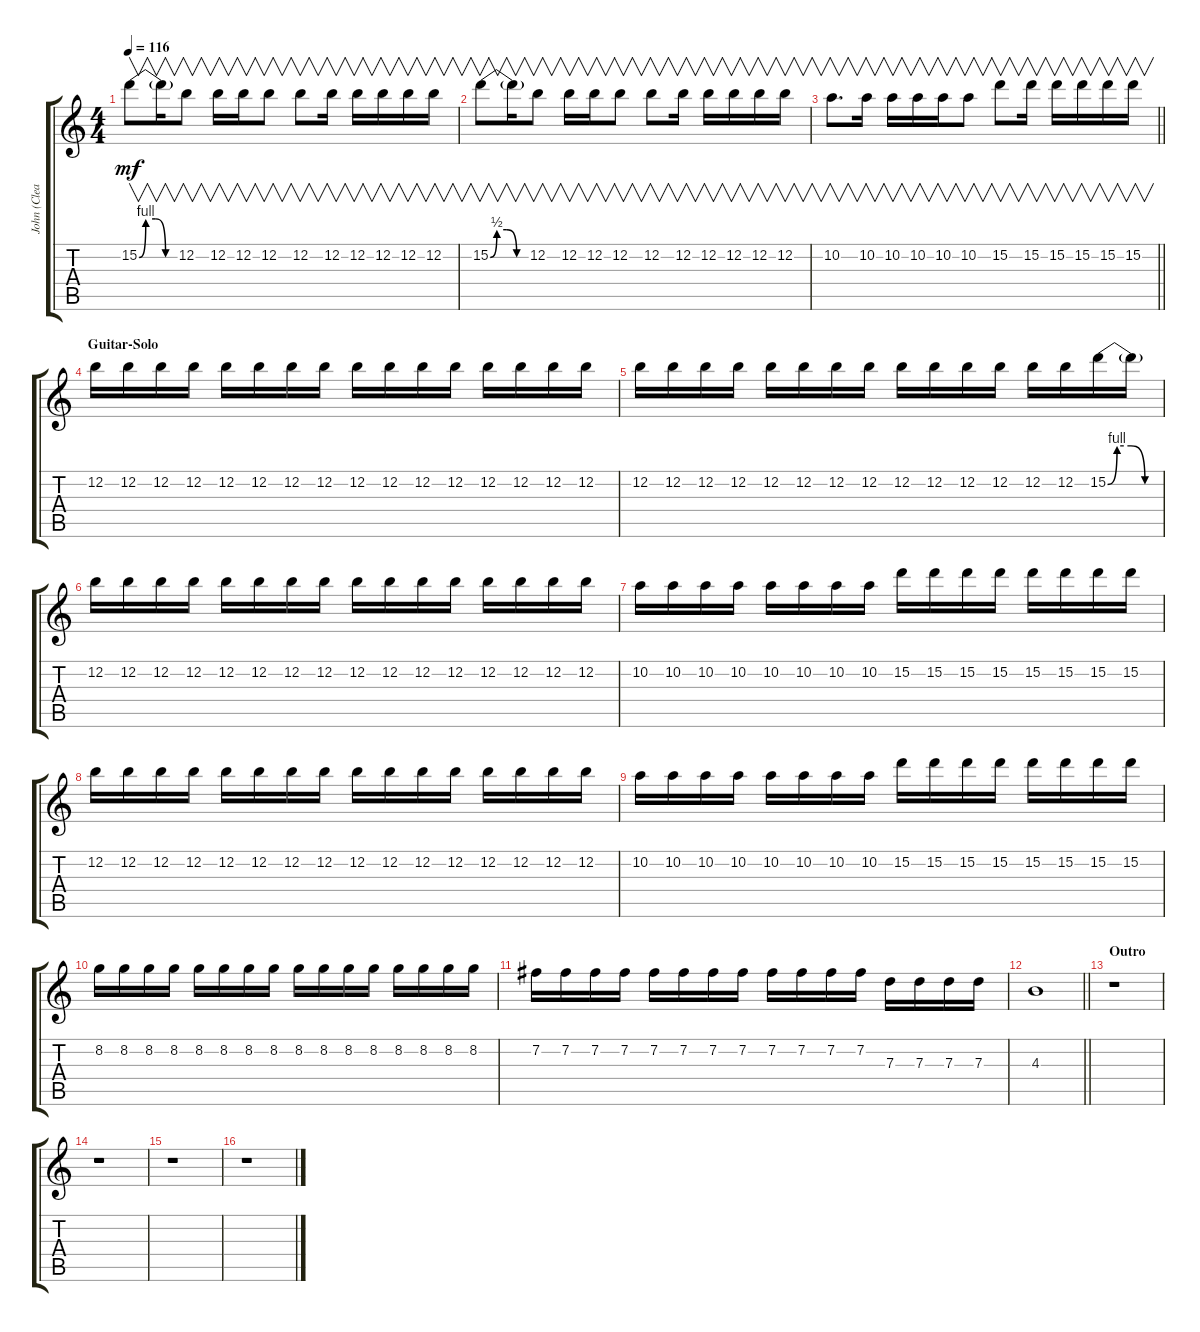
\track ("John (Clean 2)" "John (Clea") {instrument electricguitarclean}
\staff {score tabs}
\tuning (E4 B3 G3 D3 A2 E2) {hide}
\ts (4 4)
\tempo 116
\clef g2
\ks c
15.2{be (custom 0 0 10 4 25 4 40 0 60 0)}.8{v dy mf} 15.2{t}.16{v} 12.2.8{v} 12.2.16{v} 12.2.16{v} 12.2.8{v} 12.2.8{v} 12.2.16{v} 12.2.16{v} 12.2.16{v} 12.2.16{v} 12.2.16{v} |
15.2{be (custom 0 0 10 2 25 2 40 0 60 0)}.8{v} 15.2{t}.16{v} 12.2.8{v} 12.2.16{v} 12.2.16{v} 12.2.8{v} 12.2.8{v} 12.2.16{v} 12.2.16{v} 12.2.16{v} 12.2.16{v} 12.2.16{v} |
\barLineRight lightlight
10.2.8{v d} 10.2.16{v} 10.2.16{v} 10.2.16{v} 10.2.16{v} 10.2.8{v} 15.2.8{v} 15.2.16{v} 15.2.16{v} 15.2.16{v} 15.2.16{v} 15.2.16{v} |
\section ("" "Guitar-Solo")
12.2.16 12.2.16 12.2.16 12.2.16 12.2.16 12.2.16 12.2.16 12.2.16 12.2.16 12.2.16 12.2.16 12.2.16 12.2.16 12.2.16 12.2.16 12.2.16 |
12.2.16 12.2.16 12.2.16 12.2.16 12.2.16 12.2.16 12.2.16 12.2.16 12.2.16 12.2.16 12.2.16 12.2.16 12.2.16 12.2.16 15.2{be (custom 0 0 10 4 25 4 40 0 60 0)}.16 15.2{t}.16 |
12.2.16 12.2.16 12.2.16 12.2.16 12.2.16 12.2.16 12.2.16 12.2.16 12.2.16 12.2.16 12.2.16 12.2.16 12.2.16 12.2.16 12.2.16 12.2.16 |
10.2.16 10.2.16 10.2.16 10.2.16 10.2.16 10.2.16 10.2.16 10.2.16 15.2.16 15.2.16 15.2.16 15.2.16 15.2.16 15.2.16 15.2.16 15.2.16 |
12.2.16 12.2.16 12.2.16 12.2.16 12.2.16 12.2.16 12.2.16 12.2.16 12.2.16 12.2.16 12.2.16 12.2.16 12.2.16 12.2.16 12.2.16 12.2.16 |
10.2.16 10.2.16 10.2.16 10.2.16 10.2.16 10.2.16 10.2.16 10.2.16 15.2.16 15.2.16 15.2.16 15.2.16 15.2.16 15.2.16 15.2.16 15.2.16 |
8.2.16 8.2.16 8.2.16 8.2.16 8.2.16 8.2.16 8.2.16 8.2.16 8.2.16 8.2.16 8.2.16 8.2.16 8.2.16 8.2.16 8.2.16 8.2.16 |
7.2.16 7.2.16 7.2.16 7.2.16 7.2.16 7.2.16 7.2.16 7.2.16 7.2.16 7.2.16 7.2.16 7.2.16 7.3.16 7.3.16 7.3.16 7.3.16 |
\barLineRight lightlight
4.3.1 |
\section ("" "Outro")
r.1 |
r.1 |
r.1 |
r.1
